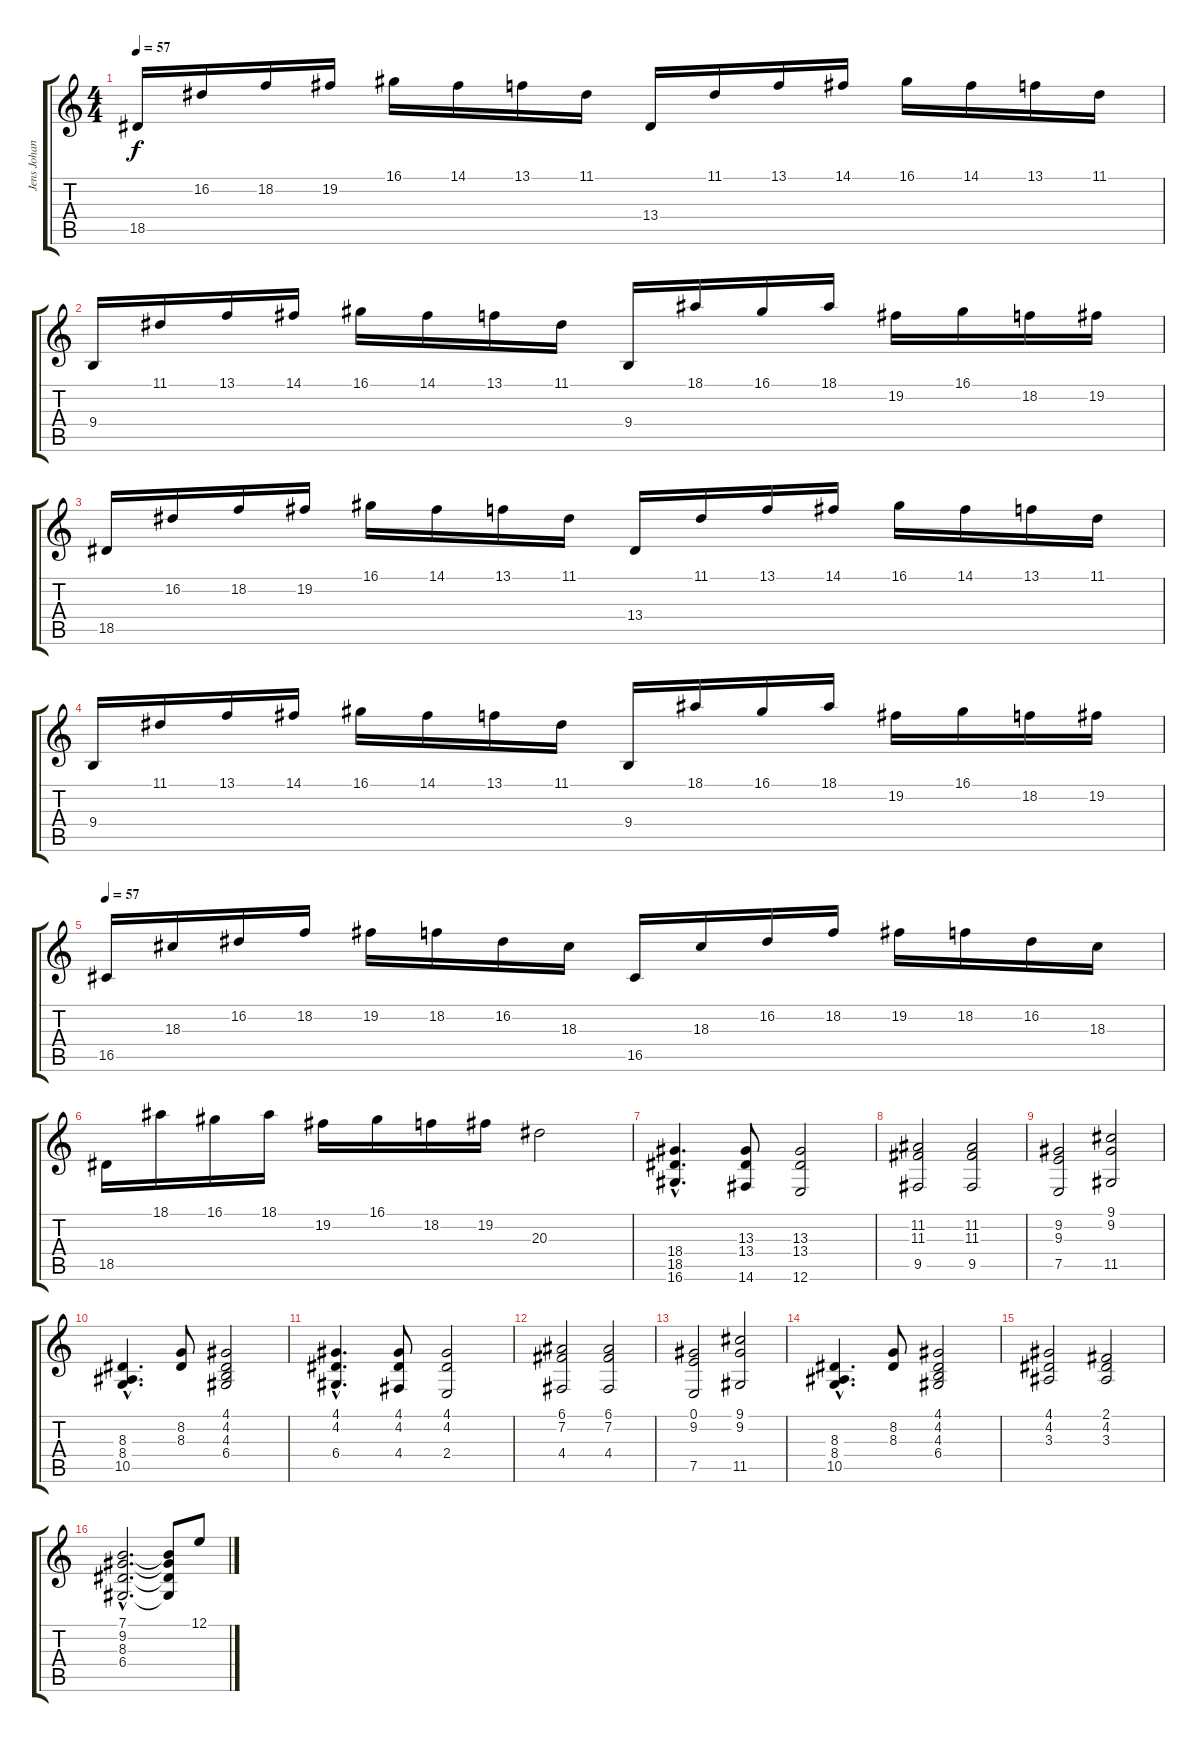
\track ("Jens Johansson" "Jens Johan") {instrument orchestralharp}
\staff {score tabs}
\tuning (E4 B3 G3 D3 A2 E2) {hide}
\ts (4 4)
\tempo 57
\clef g2
\ks c
18.5.16{dy f} 16.2.16 18.2.16 19.2.16 16.1.16 14.1.16 13.1.16 11.1.16 13.4.16 11.1.16 13.1.16 14.1.16 16.1.16 14.1.16 13.1.16 11.1.16 |
9.4.16 11.1.16 13.1.16 14.1.16 16.1.16 14.1.16 13.1.16 11.1.16 9.4.16 18.1.16 16.1.16 18.1.16 19.2.16 16.1.16 18.2.16 19.2.16 |
18.5.16 16.2.16 18.2.16 19.2.16 16.1.16 14.1.16 13.1.16 11.1.16 13.4.16 11.1.16 13.1.16 14.1.16 16.1.16 14.1.16 13.1.16 11.1.16 |
9.4.16 11.1.16 13.1.16 14.1.16 16.1.16 14.1.16 13.1.16 11.1.16 9.4.16 18.1.16 16.1.16 18.1.16 19.2.16 16.1.16 18.2.16 19.2.16 |
\tempo 57
16.5.16 18.3.16 16.2.16 18.2.16 19.2.16 18.2.16 16.2.16 18.3.16 16.5.16 18.3.16 16.2.16 18.2.16 19.2.16 18.2.16 16.2.16 18.3.16 |
18.5.16 18.1.16 16.1.16 18.1.16 19.2.16 16.1.16 18.2.16 19.2.16 20.3.2 |
(18.4{hac} 18.5{hac} 16.6{hac}).4{d} (13.3 13.4 14.6).8 (13.3 13.4 12.6).2 |
(11.2 11.3 9.5).2 (11.2 11.3 9.5).2 |
(9.2 9.3 7.5).2 (9.1 9.2 11.5).2 |
(8.3{hac} 8.4{hac} 10.5{hac}).4{d} (8.2 8.3).8 (4.1 4.2 4.3 6.4).2 |
(4.1{hac} 4.2{hac} 6.4{hac}).4{d} (4.1 4.2 4.4).8 (4.1 4.2 2.4).2 |
(6.1 7.2 4.4).2 (6.1 7.2 4.4).2 |
(0.1 9.2 7.5).2 (9.1 9.2 11.5).2 |
(8.3{hac} 8.4{hac} 10.5{hac}).4{d} (8.2 8.3).8 (4.1 4.2 4.3 6.4).2 |
(4.1 4.2 3.3).2 (2.1 4.2 3.3).2 |
(7.1{hac} 9.2{hac} 8.3{hac} 6.4{hac}).2{d} (7.1{t} 9.2{t} 8.3{t} 6.4{t}).8 12.1.8
